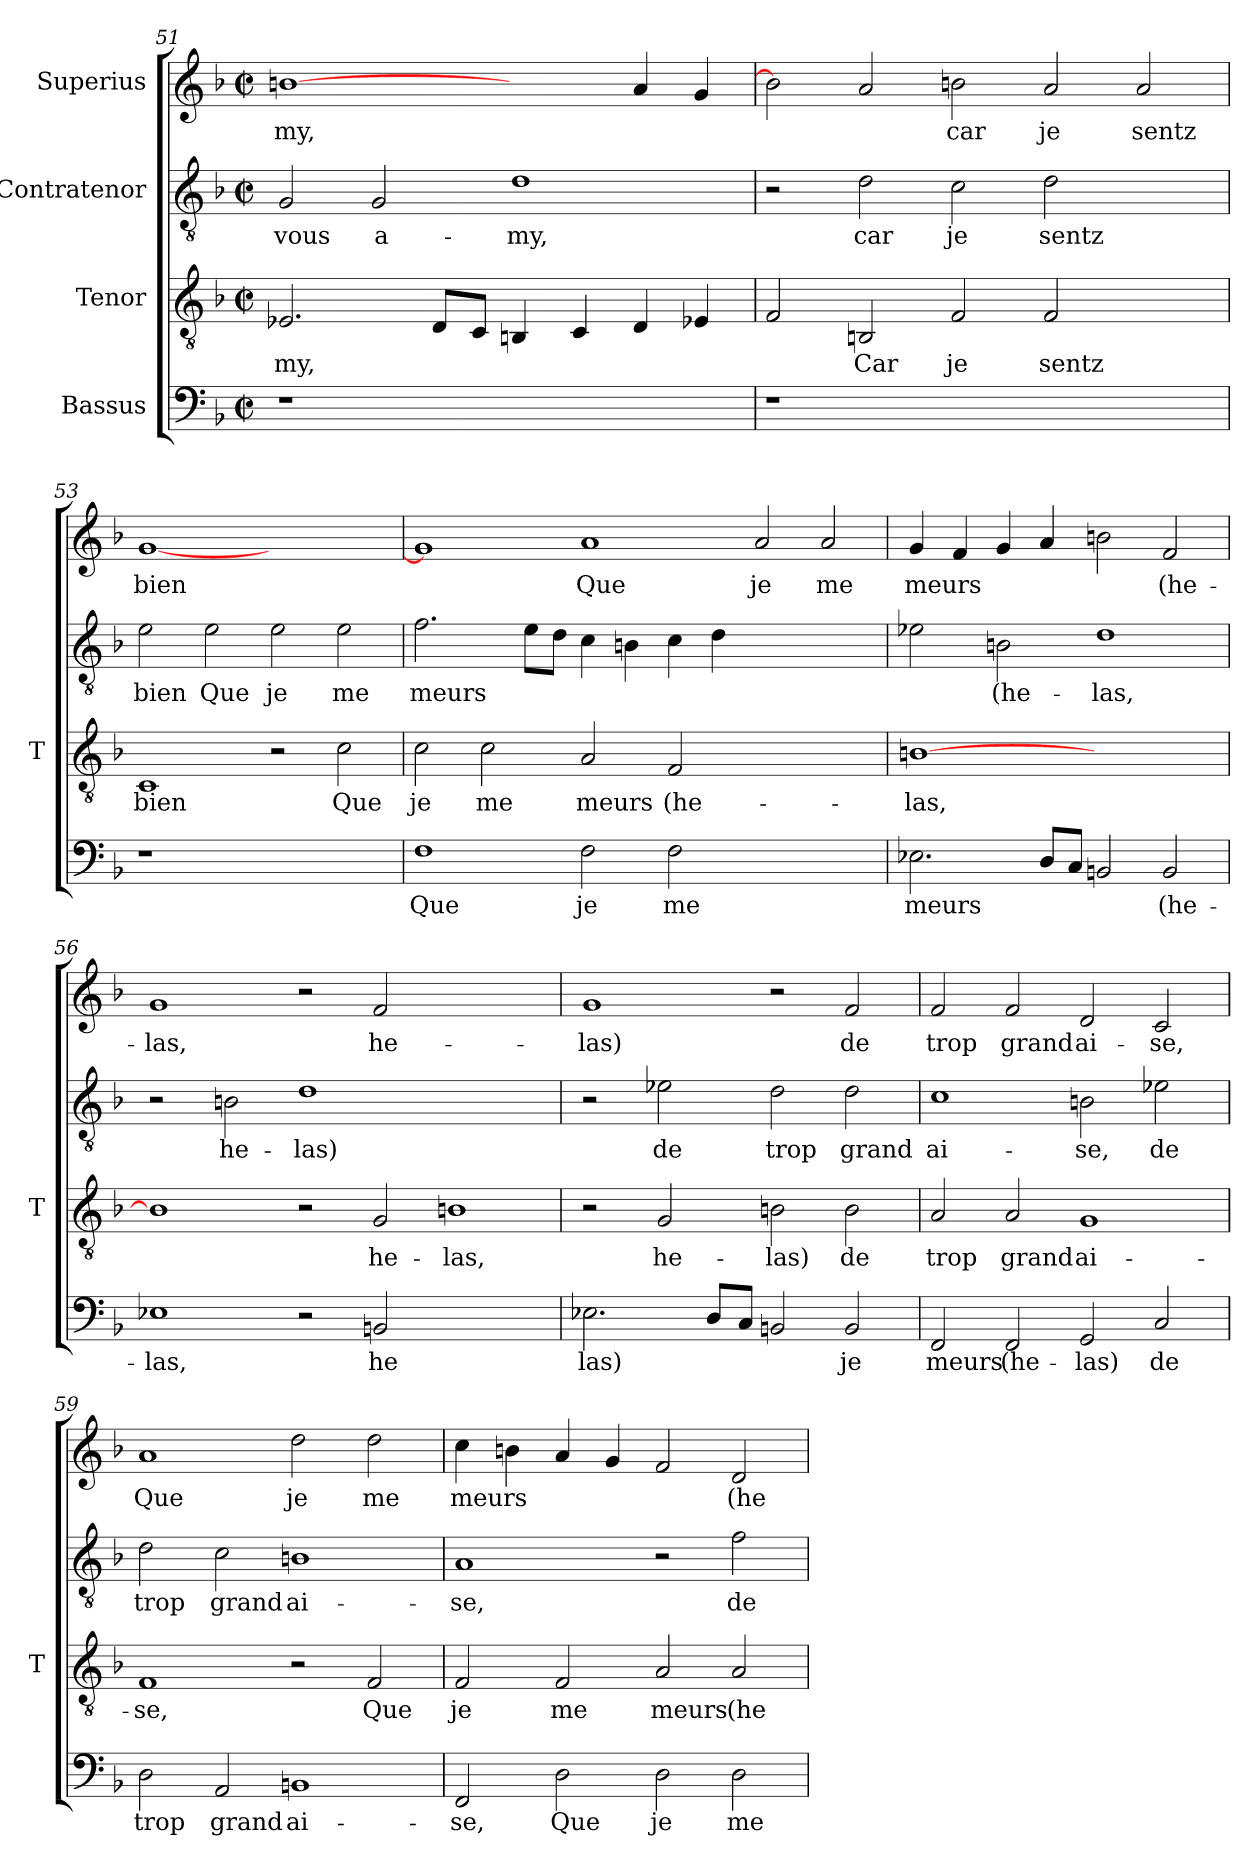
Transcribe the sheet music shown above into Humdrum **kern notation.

**kern	**text	**kern	**text	**kern	**text	**kern	**text
*part4	*part4	*part3	*part3	*part2	*part2	*part1	*part1
*staff4	*staff4	*staff3	*staff3	*staff2	*staff2	*staff1	*staff1
*I"Bassus	*	*I"Tenor	*	*I"Contratenor	*	*I"Superius	*
*	*	*I'T	*	*	*	*	*
*clefF4	*	*clefGv2	*	*clefGv2	*	*clefG2	*
*k[b-]	*	*k[b-]	*	*k[b-]	*	*k[b-]	*
*F:	*	*F:	*	*F:	*	*F:	*
*M2/2	*	*M2/2	*	*M2/2	*	*M2/2	*
*met(c|)	*	*met(c|)	*	*met(c|)	*	*met(c|)	*
=51	=51	=51	=51	=51	=51	=51	=51
1r	.	2.E-X	-my,	2G	-vous	[1bn	-my,
.	.	.	.	2G	a-	.	.
.	.	8DL	.	.	.	.	.
.	.	8CJ	.	.	.	.	.
1ryy	.	4BB	.	1d	-my,	2ryy	.
.	.	4C	.	.	.	.	.
.	.	4D	.	.	.	4a	.
.	.	4E-X	.	.	.	4g	.
=52	=52	=52	=52	=52	=52	=52	=52
1r	.	2F	.	2r	.	2b]	.
.	.	2BB	-Car	2d	-car	2a	.
1ryy	.	2F	-je	2c	-je	2bn	-car
.	.	2F	-sentz	2d	-sentz	2a	-je
2ryy	.	2ryy	.	2ryy	.	2a	-sentz
=53	=53	=53	=53	=53	=53	=53	=53
1r	.	1C	-bien	2e	-bien	[1g	-bien
.	.	.	.	2e	-Que	.	.
1ryy	.	2r	.	2e	-je	1ryy	.
.	.	2c	-Que	2e	-me	.	.
=54	=54	=54	=54	=54	=54	=54	=54
1F	-Que	2c	-je	2.f	-meurs	1g]	.
.	.	2c	-me	.	.	.	.
.	.	.	.	8eL	.	.	.
.	.	.	.	8dJ	.	.	.
2F	-je	2A	-meurs	4c	.	1a	-Que
.	.	.	.	4B	.	.	.
2F	-me	2F	(he-	4c	.	.	.
.	.	.	.	4d	.	.	.
1ryy	.	1ryy	.	1ryy	.	2a	-je
.	.	.	.	.	.	2a	-me
=55	=55	=55	=55	=55	=55	=55	=55
2.E-X	-meurs	[1B	-las,	2e-X	.	4g	-meurs
.	.	.	.	.	.	4f	.
.	.	.	.	2B	(he-	4g	.
8DL	.	.	.	.	.	4a	.
8CJ	.	.	.	.	.	.	.
2BB	.	1ryy	.	1d	-las,	2bn	.
2BB	(he-	.	.	.	.	2f	(he-
=56	=56	=56	=56	=56	=56	=56	=56
1E-X	-las,	1B]	.	2r	.	1g	-las,
.	.	.	.	2B	he-	.	.
2r	.	2r	.	1d	-las)	2r	.
2BB	-he	2G	he-	.	.	2f	he-
1ryy	.	1B	-las,	1ryy	.	1ryy	.
!!LO:PB:g=z
=57	=57	=57	=57	=57	=57	=57	=57
2.E-X	-las)	2r	.	2r	.	1g	-las)
.	.	2G	he-	2e-X	-de	.	.
8DL	.	.	.	.	.	.	.
8CJ	.	.	.	.	.	.	.
2BB	.	2B	-las)	2d	-trop	2r	.
2BB	-je	2B	-de	2d	-grand	2f	-de
=58	=58	=58	=58	=58	=58	=58	=58
2FF	-meurs	2A	-trop	1c	ai-	2f	-trop
2FF	(he-	2A	-grand	.	.	2f	-grand
2GG	-las)	1G	ai-	2B	-se,	2d	ai-
2C	-de	.	.	2e-X	-de	2c	-se,
=59	=59	=59	=59	=59	=59	=59	=59
2D	-trop	1F	-se,	2d	-trop	1a	-Que
2AA	-grand	.	.	2c	-grand	.	.
1BB	ai-	2r	.	1B	ai-	2dd	-je
.	.	2F	-Que	.	.	2dd	-me
=60	=60	=60	=60	=60	=60	=60	=60
2FF	-se,	2F	-je	1A	-se,	4cc	-meurs
.	.	.	.	.	.	4bn	.
2D	-Que	2F	-me	.	.	4a	.
.	.	.	.	.	.	4g	.
2D	-je	2A	-meurs	2r	.	2f	.
2D	-me	2A	(he-	2f	-de	2d	(he-
=	=	=	=	=	=	=	=
*-	*-	*-	*-	*-	*-	*-	*-
